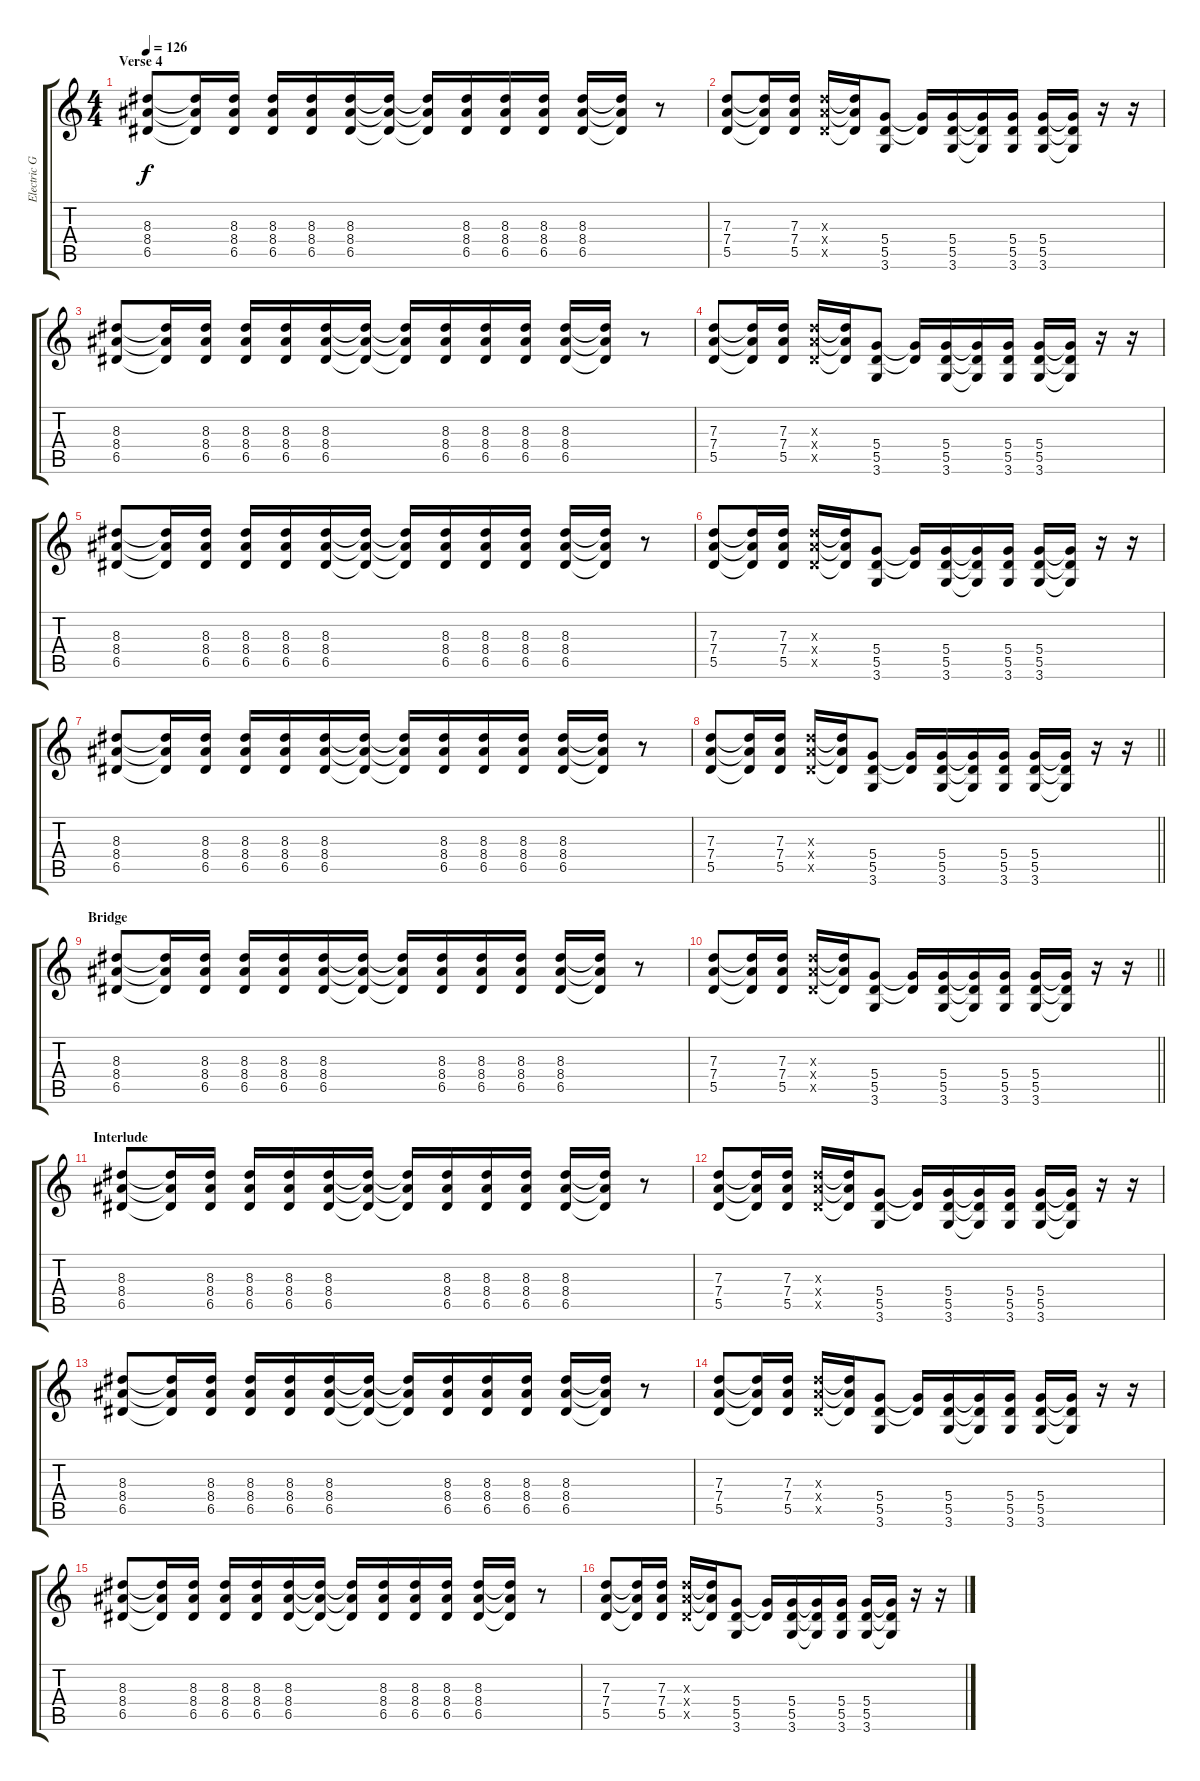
\track ("Electric Guitar (Rythm)" "Electric G") {instrument electricguitarclean}
\staff {score tabs}
\tuning (E4 B3 G3 D3 A2 E2) {hide}
\ts (4 4)
\section ("" "Verse 4")
\tempo 126
\clef g2
\ks c
(8.3 8.4 6.5).8{dy f} (8.3{t} 8.4{t} 6.5{t}).16 (8.3 8.4 6.5).16 (8.3 8.4 6.5).16 (8.3 8.4 6.5).16 (8.3 8.4 6.5).16 (8.3{t} 8.4{t} 6.5{t}).16 (8.3{t} 8.4{t} 6.5{t}).16 (8.3 8.4 6.5).16 (8.3 8.4 6.5).16 (8.3 8.4 6.5).16 (8.3 8.4 6.5).16 (8.3{t} 8.4{t} 6.5{t}).16 r.8 |
(7.3 7.4 5.5).8 (7.3{t} 7.4{t} 5.5{t}).16 (7.3 7.4 5.5).16 (7.3{x} 7.4{x} 5.5{x}).16 (7.3{t} 7.4{t} 5.5{t}).16 (5.4 5.5 3.6).8 (5.4{t} 5.5{t}).16 (5.4 5.5 3.6).16 (5.4{t} 5.5{t} 3.6{t}).16 (5.4 5.5 3.6).16 (5.4 5.5 3.6).16 (5.4{t} 5.5{t} 3.6{t}).16 r.16 r.16 |
(8.3 8.4 6.5).8 (8.3{t} 8.4{t} 6.5{t}).16 (8.3 8.4 6.5).16 (8.3 8.4 6.5).16 (8.3 8.4 6.5).16 (8.3 8.4 6.5).16 (8.3{t} 8.4{t} 6.5{t}).16 (8.3{t} 8.4{t} 6.5{t}).16 (8.3 8.4 6.5).16 (8.3 8.4 6.5).16 (8.3 8.4 6.5).16 (8.3 8.4 6.5).16 (8.3{t} 8.4{t} 6.5{t}).16 r.8 |
(7.3 7.4 5.5).8 (7.3{t} 7.4{t} 5.5{t}).16 (7.3 7.4 5.5).16 (7.3{x} 7.4{x} 5.5{x}).16 (7.3{t} 7.4{t} 5.5{t}).16 (5.4 5.5 3.6).8 (5.4{t} 5.5{t}).16 (5.4 5.5 3.6).16 (5.4{t} 5.5{t} 3.6{t}).16 (5.4 5.5 3.6).16 (5.4 5.5 3.6).16 (5.4{t} 5.5{t} 3.6{t}).16 r.16 r.16 |
(8.3 8.4 6.5).8 (8.3{t} 8.4{t} 6.5{t}).16 (8.3 8.4 6.5).16 (8.3 8.4 6.5).16 (8.3 8.4 6.5).16 (8.3 8.4 6.5).16 (8.3{t} 8.4{t} 6.5{t}).16 (8.3{t} 8.4{t} 6.5{t}).16 (8.3 8.4 6.5).16 (8.3 8.4 6.5).16 (8.3 8.4 6.5).16 (8.3 8.4 6.5).16 (8.3{t} 8.4{t} 6.5{t}).16 r.8 |
(7.3 7.4 5.5).8 (7.3{t} 7.4{t} 5.5{t}).16 (7.3 7.4 5.5).16 (7.3{x} 7.4{x} 5.5{x}).16 (7.3{t} 7.4{t} 5.5{t}).16 (5.4 5.5 3.6).8 (5.4{t} 5.5{t}).16 (5.4 5.5 3.6).16 (5.4{t} 5.5{t} 3.6{t}).16 (5.4 5.5 3.6).16 (5.4 5.5 3.6).16 (5.4{t} 5.5{t} 3.6{t}).16 r.16 r.16 |
(8.3 8.4 6.5).8 (8.3{t} 8.4{t} 6.5{t}).16 (8.3 8.4 6.5).16 (8.3 8.4 6.5).16 (8.3 8.4 6.5).16 (8.3 8.4 6.5).16 (8.3{t} 8.4{t} 6.5{t}).16 (8.3{t} 8.4{t} 6.5{t}).16 (8.3 8.4 6.5).16 (8.3 8.4 6.5).16 (8.3 8.4 6.5).16 (8.3 8.4 6.5).16 (8.3{t} 8.4{t} 6.5{t}).16 r.8 |
\barLineRight lightlight
(7.3 7.4 5.5).8 (7.3{t} 7.4{t} 5.5{t}).16 (7.3 7.4 5.5).16 (7.3{x} 7.4{x} 5.5{x}).16 (7.3{t} 7.4{t} 5.5{t}).16 (5.4 5.5 3.6).8 (5.4{t} 5.5{t}).16 (5.4 5.5 3.6).16 (5.4{t} 5.5{t} 3.6{t}).16 (5.4 5.5 3.6).16 (5.4 5.5 3.6).16 (5.4{t} 5.5{t} 3.6{t}).16 r.16 r.16 |
\section ("" "Bridge")
(8.3 8.4 6.5).8 (8.3{t} 8.4{t} 6.5{t}).16 (8.3 8.4 6.5).16 (8.3 8.4 6.5).16 (8.3 8.4 6.5).16 (8.3 8.4 6.5).16 (8.3{t} 8.4{t} 6.5{t}).16 (8.3{t} 8.4{t} 6.5{t}).16 (8.3 8.4 6.5).16 (8.3 8.4 6.5).16 (8.3 8.4 6.5).16 (8.3 8.4 6.5).16 (8.3{t} 8.4{t} 6.5{t}).16 r.8 |
\barLineRight lightlight
(7.3 7.4 5.5).8 (7.3{t} 7.4{t} 5.5{t}).16 (7.3 7.4 5.5).16 (7.3{x} 7.4{x} 5.5{x}).16 (7.3{t} 7.4{t} 5.5{t}).16 (5.4 5.5 3.6).8 (5.4{t} 5.5{t}).16 (5.4 5.5 3.6).16 (5.4{t} 5.5{t} 3.6{t}).16 (5.4 5.5 3.6).16 (5.4 5.5 3.6).16 (5.4{t} 5.5{t} 3.6{t}).16 r.16 r.16 |
\section ("" "Interlude")
(8.3 8.4 6.5).8{volume 0} (8.3{t} 8.4{t} 6.5{t}).16 (8.3 8.4 6.5).16 (8.3 8.4 6.5).16 (8.3 8.4 6.5).16 (8.3 8.4 6.5).16 (8.3{t} 8.4{t} 6.5{t}).16 (8.3{t} 8.4{t} 6.5{t}).16 (8.3 8.4 6.5).16 (8.3 8.4 6.5).16 (8.3 8.4 6.5).16 (8.3 8.4 6.5).16 (8.3{t} 8.4{t} 6.5{t}).16 r.8 |
(7.3 7.4 5.5).8 (7.3{t} 7.4{t} 5.5{t}).16 (7.3 7.4 5.5).16 (7.3{x} 7.4{x} 5.5{x}).16 (7.3{t} 7.4{t} 5.5{t}).16 (5.4 5.5 3.6).8 (5.4{t} 5.5{t}).16 (5.4 5.5 3.6).16 (5.4{t} 5.5{t} 3.6{t}).16 (5.4 5.5 3.6).16 (5.4 5.5 3.6).16 (5.4{t} 5.5{t} 3.6{t}).16 r.16 r.16 |
(8.3 8.4 6.5).8 (8.3{t} 8.4{t} 6.5{t}).16 (8.3 8.4 6.5).16 (8.3 8.4 6.5).16 (8.3 8.4 6.5).16 (8.3 8.4 6.5).16 (8.3{t} 8.4{t} 6.5{t}).16 (8.3{t} 8.4{t} 6.5{t}).16 (8.3 8.4 6.5).16 (8.3 8.4 6.5).16 (8.3 8.4 6.5).16 (8.3 8.4 6.5).16 (8.3{t} 8.4{t} 6.5{t}).16 r.8 |
(7.3 7.4 5.5).8 (7.3{t} 7.4{t} 5.5{t}).16 (7.3 7.4 5.5).16 (7.3{x} 7.4{x} 5.5{x}).16 (7.3{t} 7.4{t} 5.5{t}).16 (5.4 5.5 3.6).8 (5.4{t} 5.5{t}).16 (5.4 5.5 3.6).16 (5.4{t} 5.5{t} 3.6{t}).16 (5.4 5.5 3.6).16 (5.4 5.5 3.6).16 (5.4{t} 5.5{t} 3.6{t}).16 r.16 r.16 |
(8.3 8.4 6.5).8 (8.3{t} 8.4{t} 6.5{t}).16 (8.3 8.4 6.5).16 (8.3 8.4 6.5).16 (8.3 8.4 6.5).16 (8.3 8.4 6.5).16 (8.3{t} 8.4{t} 6.5{t}).16 (8.3{t} 8.4{t} 6.5{t}).16 (8.3 8.4 6.5).16 (8.3 8.4 6.5).16 (8.3 8.4 6.5).16 (8.3 8.4 6.5).16 (8.3{t} 8.4{t} 6.5{t}).16 r.8 |
(7.3 7.4 5.5).8{volume 4} (7.3{t} 7.4{t} 5.5{t}).16 (7.3 7.4 5.5).16 (7.3{x} 7.4{x} 5.5{x}).16 (7.3{t} 7.4{t} 5.5{t}).16 (5.4 5.5 3.6).8 (5.4{t} 5.5{t}).16 (5.4 5.5 3.6).16 (5.4{t} 5.5{t} 3.6{t}).16 (5.4 5.5 3.6).16 (5.4 5.5 3.6).16 (5.4{t} 5.5{t} 3.6{t}).16 r.16 r.16
